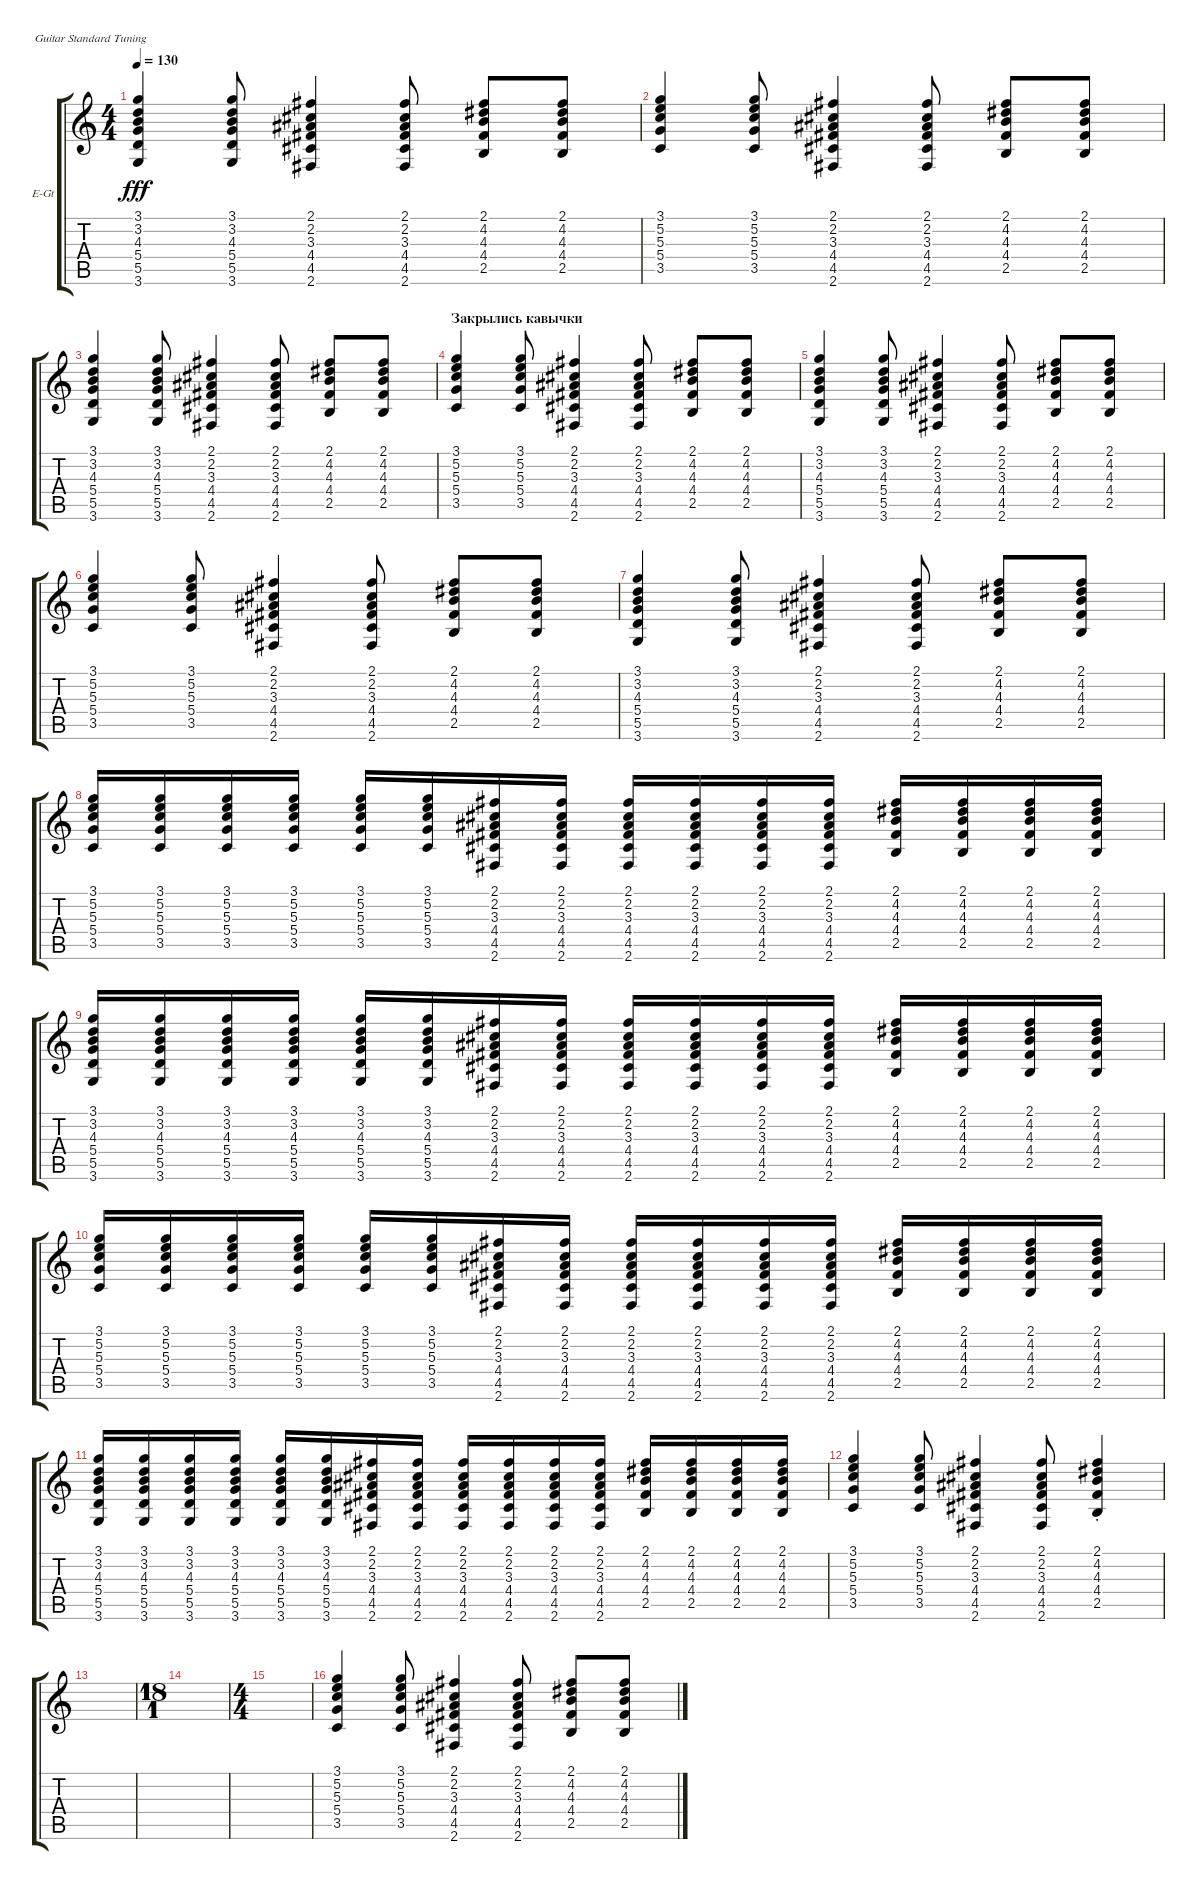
\defaultSystemsLayout 4
\bracketExtendMode groupsimilarinstruments
\firstSystemTrackNameOrientation horizontal
\otherSystemsTrackNameOrientation horizontal
\track ("Electric Guitar" "E-Gt") {instrument distortionguitar}
\staff {score tabs}
\tuning (E4 B3 G3 D3 A2 E2)
\ts (4 4)
\tempo 130
\clef g2
\ks c
(3.1 3.2 4.3 5.4 5.5 3.6).4{dy fff} (3.1 3.2 4.3 5.4 5.5 3.6).8 (2.1 2.2 2.6 4.5 4.4 3.3).4 (2.1 2.2 2.6 4.5 4.4 3.3).8 (2.1 4.2 4.3 4.4 2.5).8 (2.1 4.2 4.3 4.4 2.5).8 |
(3.1 5.2 5.3 5.4 3.5).4 (3.1 5.2 5.3 5.4 3.5).8 (2.1 2.2 2.6 4.5 4.4 3.3).4 (2.1 2.2 2.6 4.5 4.4 3.3).8 (2.1 4.2 4.3 4.4 2.5).8 (2.1 4.2 4.3 4.4 2.5).8 |
(3.1 3.2 4.3 5.4 5.5 3.6).4 (3.1 3.2 4.3 5.4 5.5 3.6).8 (2.1 2.2 2.6 4.5 4.4 3.3).4 (2.1 2.2 2.6 4.5 4.4 3.3).8 (2.1 4.2 4.3 4.4 2.5).8 (2.1 4.2 4.3 4.4 2.5).8 |
\section ("" "Закрылись кавычки")
(3.1 5.2 5.3 5.4 3.5).4 (3.1 5.2 5.3 5.4 3.5).8 (2.1 2.2 2.6 4.5 4.4 3.3).4 (2.1 2.2 2.6 4.5 4.4 3.3).8 (2.1 4.2 4.3 4.4 2.5).8 (2.1 4.2 4.3 4.4 2.5).8 |
(3.1 3.2 4.3 5.4 5.5 3.6).4 (3.1 3.2 4.3 5.4 5.5 3.6).8 (2.1 2.2 2.6 4.5 4.4 3.3).4 (2.1 2.2 2.6 4.5 4.4 3.3).8 (2.1 4.2 4.3 4.4 2.5).8 (2.1 4.2 4.3 4.4 2.5).8 |
(3.1 5.2 5.3 5.4 3.5).4 (3.1 5.2 5.3 5.4 3.5).8 (2.1 2.2 2.6 4.5 4.4 3.3).4 (2.1 2.2 2.6 4.5 4.4 3.3).8 (2.1 4.2 4.3 4.4 2.5).8 (2.1 4.2 4.3 4.4 2.5).8 |
(3.1 3.2 4.3 5.4 5.5 3.6).4 (3.1 3.2 4.3 5.4 5.5 3.6).8 (2.1 2.2 2.6 4.5 4.4 3.3).4 (2.1 2.2 2.6 4.5 4.4 3.3).8 (2.1 4.2 4.3 4.4 2.5).8 (2.1 4.2 4.3 4.4 2.5).8 |
(3.1 5.2 5.3 5.4 3.5).16 (3.1 5.2 5.3 5.4 3.5).16 (3.1 5.2 5.3 5.4 3.5).16 (3.1 5.2 5.3 5.4 3.5).16 (3.1 5.2 5.3 5.4 3.5).16 (3.1 5.2 5.3 5.4 3.5).16 (2.1 2.2 2.6 4.5 4.4 3.3).16 (2.1 2.2 2.6 4.5 4.4 3.3).16 (2.1 2.2 2.6 4.5 4.4 3.3).16 (2.1 2.2 2.6 4.5 4.4 3.3).16 (2.1 2.2 2.6 4.5 4.4 3.3).16 (2.1 2.2 2.6 4.5 4.4 3.3).16 (2.1 4.2 4.3 4.4 2.5).16 (2.1 4.2 4.3 4.4 2.5).16 (2.1 4.2 4.3 4.4 2.5).16 (2.1 4.2 4.3 4.4 2.5).16 |
(3.1 3.2 4.3 5.4 5.5 3.6).16 (3.1 3.2 4.3 5.4 5.5 3.6).16 (3.1 3.2 4.3 5.4 5.5 3.6).16 (3.1 3.2 4.3 5.4 5.5 3.6).16 (3.1 3.2 4.3 5.4 5.5 3.6).16 (3.1 3.2 4.3 5.4 5.5 3.6).16 (2.1 2.2 2.6 4.5 4.4 3.3).16 (2.1 2.2 2.6 4.5 4.4 3.3).16 (2.1 2.2 2.6 4.5 4.4 3.3).16 (2.1 2.2 2.6 4.5 4.4 3.3).16 (2.1 2.2 2.6 4.5 4.4 3.3).16 (2.1 2.2 2.6 4.5 4.4 3.3).16 (2.1 4.2 4.3 4.4 2.5).16 (2.1 4.2 4.3 4.4 2.5).16 (2.1 4.2 4.3 4.4 2.5).16 (2.1 4.2 4.3 4.4 2.5).16 |
(3.1 5.2 5.3 5.4 3.5).16 (3.1 5.2 5.3 5.4 3.5).16 (3.1 5.2 5.3 5.4 3.5).16 (3.1 5.2 5.3 5.4 3.5).16 (3.1 5.2 5.3 5.4 3.5).16 (3.1 5.2 5.3 5.4 3.5).16 (2.1 2.2 2.6 4.5 4.4 3.3).16 (2.1 2.2 2.6 4.5 4.4 3.3).16 (2.1 2.2 2.6 4.5 4.4 3.3).16 (2.1 2.2 2.6 4.5 4.4 3.3).16 (2.1 2.2 2.6 4.5 4.4 3.3).16 (2.1 2.2 2.6 4.5 4.4 3.3).16 (2.1 4.2 4.3 4.4 2.5).16 (2.1 4.2 4.3 4.4 2.5).16 (2.1 4.2 4.3 4.4 2.5).16 (2.1 4.2 4.3 4.4 2.5).16 |
(3.1 3.2 4.3 5.4 5.5 3.6).16 (3.1 3.2 4.3 5.4 5.5 3.6).16 (3.1 3.2 4.3 5.4 5.5 3.6).16 (3.1 3.2 4.3 5.4 5.5 3.6).16 (3.1 3.2 4.3 5.4 5.5 3.6).16 (3.1 3.2 4.3 5.4 5.5 3.6).16 (2.1 2.2 2.6 4.5 4.4 3.3).16 (2.1 2.2 2.6 4.5 4.4 3.3).16 (2.1 2.2 2.6 4.5 4.4 3.3).16 (2.1 2.2 2.6 4.5 4.4 3.3).16 (2.1 2.2 2.6 4.5 4.4 3.3).16 (2.1 2.2 2.6 4.5 4.4 3.3).16 (2.1 4.2 4.3 4.4 2.5).16 (2.1 4.2 4.3 4.4 2.5).16 (2.1 4.2 4.3 4.4 2.5).16 (2.1 4.2 4.3 4.4 2.5).16 |
(3.1 5.2 5.3 5.4 3.5).4 (3.1 5.2 5.3 5.4 3.5).8 (2.1 2.2 2.6 4.5 4.4 3.3).4 (2.1 2.2 2.6 4.5 4.4 3.3).8 (2.1 4.2 4.3{st} 4.4 2.5).4 |
|
\ts (18 1)
|
\ts (4 4)
|
(3.1 5.2 5.3 5.4 3.5).4 (3.1 5.2 5.3 5.4 3.5).8 (2.1 2.2 2.6 4.5 4.4 3.3).4 (2.1 2.2 2.6 4.5 4.4 3.3).8 (2.1 4.2 4.3 4.4 2.5).8 (2.1 4.2 4.3 4.4 2.5).8
